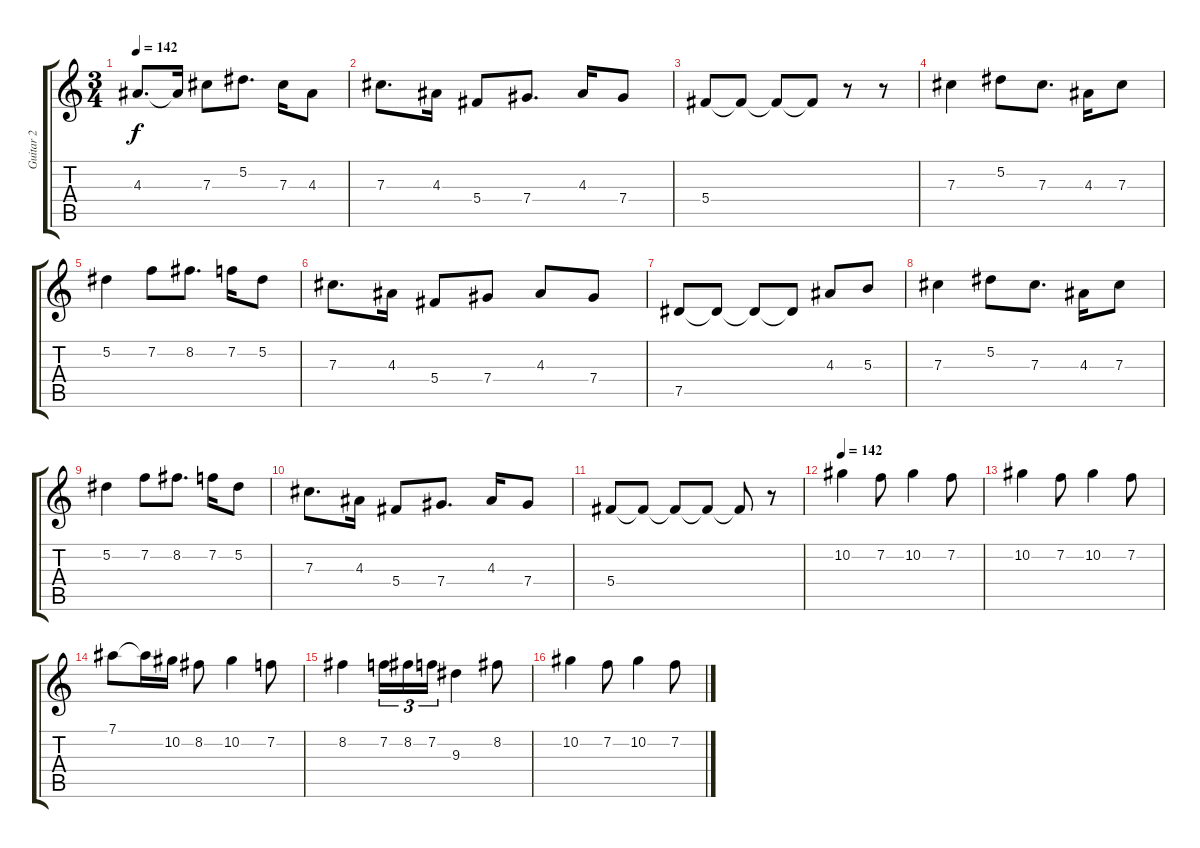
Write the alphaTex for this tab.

\track ("Guitar 2" "Guitar 2") {instrument overdrivenguitar}
\staff {score tabs}
\tuning (Eb4 Bb3 Gb3 Db3 Ab2 Eb2) {hide}
\ts (3 4)
\tempo 142
\clef g2
\ks c
4.3.8{d dy f} 4.3{t}.16 7.3.8 5.2.8{d} 7.3.16 4.3.8 |
7.3.8{d} 4.3.16 5.4.8 7.4.8{d} 4.3.16 7.4.8 |
5.4.8 5.4{t}.8 5.4{t}.8 5.4{t}.8 r.8 r.8 |
7.3.4 5.2.8 7.3.8{d} 4.3.16 7.3.8 |
5.2.4 7.2.8 8.2.8{d} 7.2.16 5.2.8 |
7.3.8{d} 4.3.16 5.4.8 7.4.8 4.3.8 7.4.8 |
7.5.8 7.5{t}.8 7.5{t}.8 7.5{t}.8 4.3.8 5.3.8 |
7.3.4 5.2.8 7.3.8{d} 4.3.16 7.3.8 |
5.2.4 7.2.8 8.2.8{d} 7.2.16 5.2.8 |
7.3.8{d} 4.3.16 5.4.8 7.4.8{d} 4.3.16 7.4.8 |
5.4.8 5.4{t}.8 5.4{t}.8 5.4{t}.8 5.4{t}.8 r.8 |
\tempo 142
10.2.4 7.2.8 10.2.4 7.2.8 |
10.2.4 7.2.8 10.2.4 7.2.8 |
7.1.8 7.1{t}.16 10.2.16 8.2.8 10.2.4 7.2.8 |
8.2.4 7.2.16{tu (3 2)} 8.2.16{tu (3 2)} 7.2.16{tu (3 2)} 9.3.4 8.2.8 |
10.2.4 7.2.8 10.2.4 7.2.8
